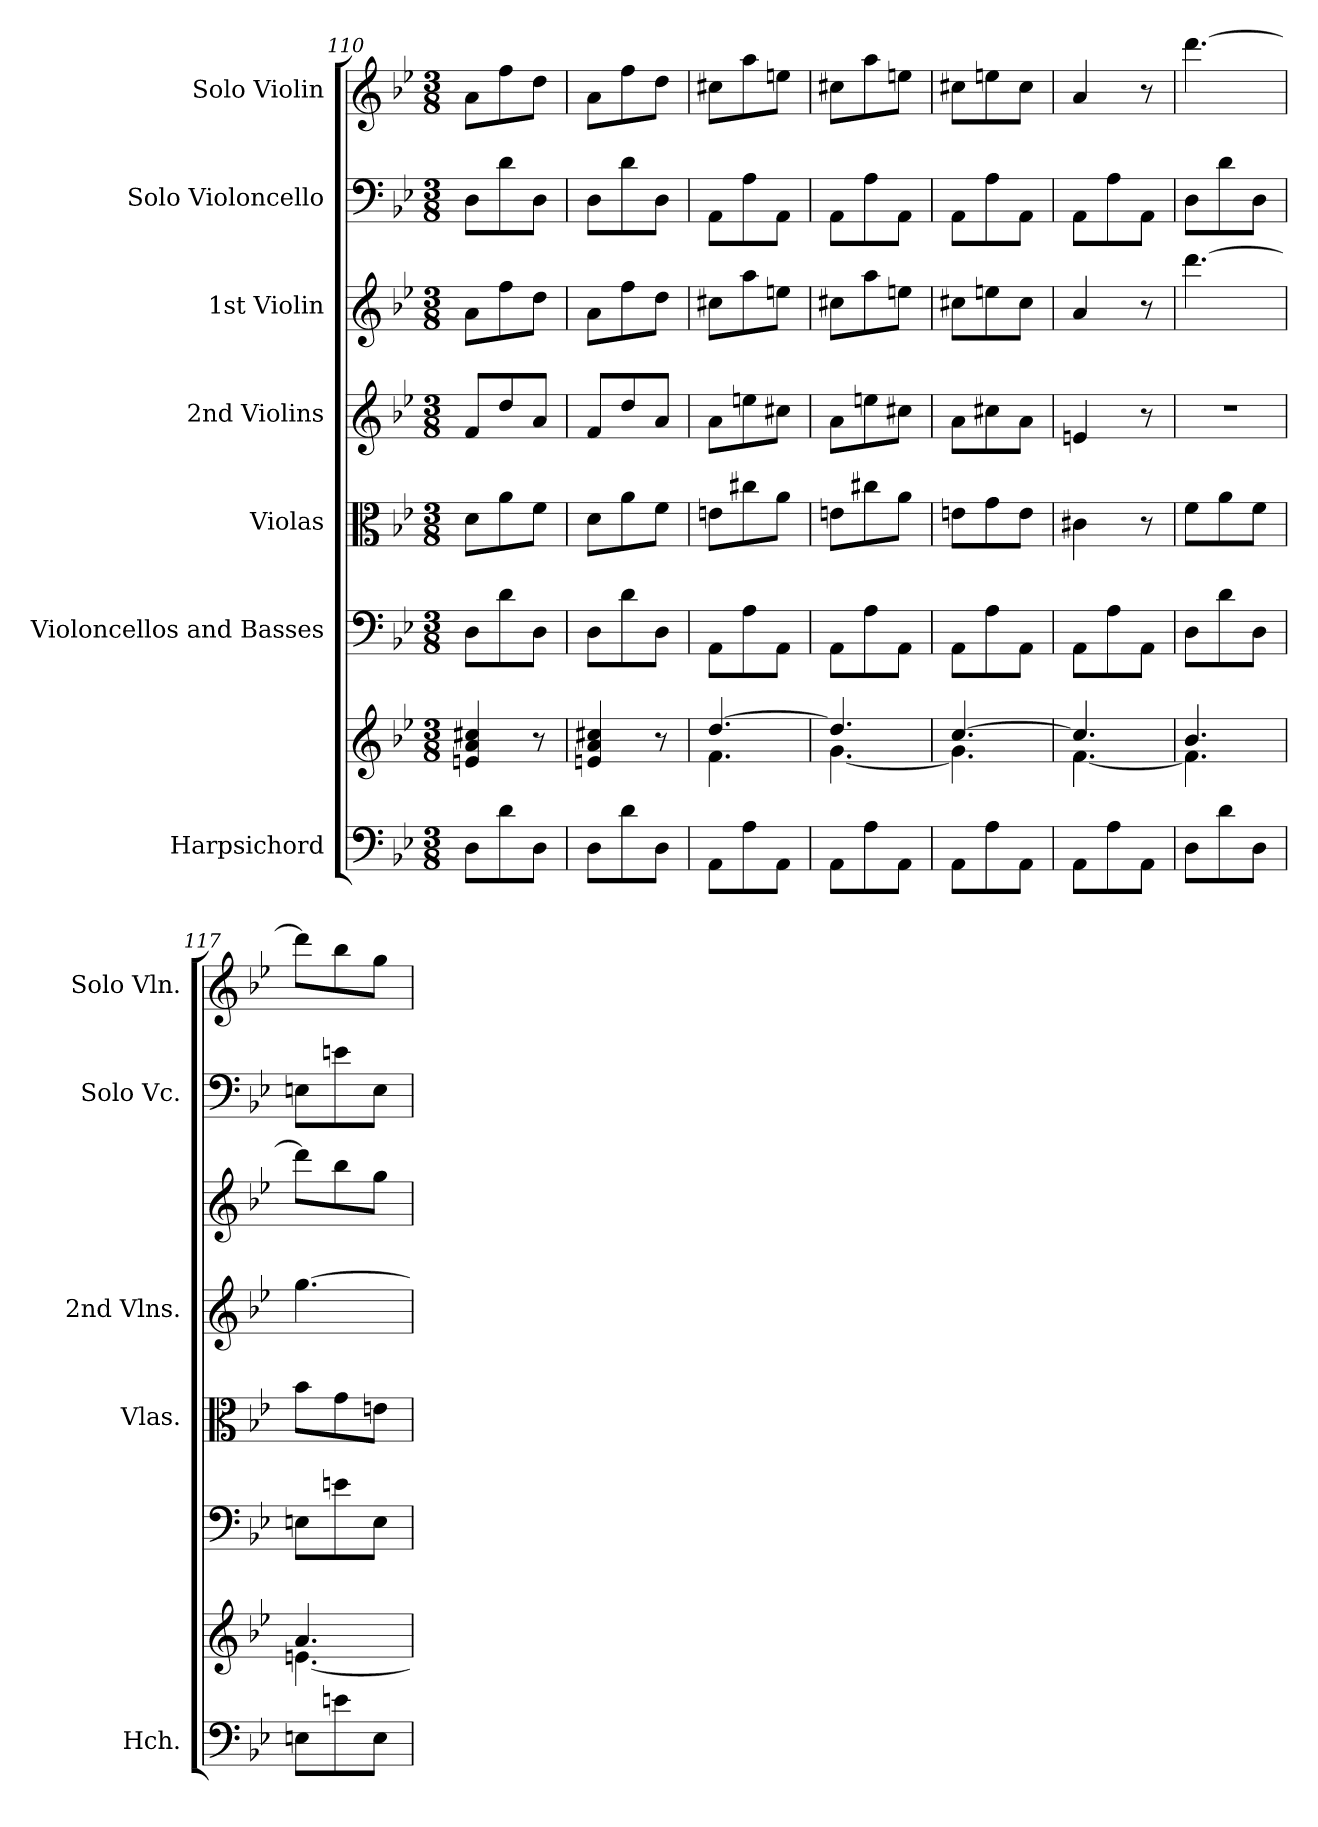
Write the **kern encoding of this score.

**kern	**kern	**kern	**kern	**kern	**kern	**kern	**kern
*part7	*part7	*part6	*part5	*part4	*part3	*part2	*part1
*staff8	*staff7	*staff6	*staff5	*staff4	*staff3	*staff2	*staff1
*I"Harpsichord	*	*I"Violoncellos and Basses	*I"Violas	*I"2nd Violins	*I"1st Violin	*I"Solo Violoncello	*I"Solo Violin
*I'Hch.	*	*	*I'Vlas.	*I'2nd Vlns.	*	*I'Solo Vc.	*I'Solo Vln.
*clefF4	*clefG2	*clefF4	*clefC3	*clefG2	*clefG2	*clefF4	*clefG2
*k[b-e-]	*k[b-e-]	*k[b-e-]	*k[b-e-]	*k[b-e-]	*k[b-e-]	*k[b-e-]	*k[b-e-]
*M3/8	*M3/8	*M3/8	*M3/8	*M3/8	*M3/8	*M3/8	*M3/8
=110	=110	=110	=110	=110	=110	=110	=110
8D\L	4en/ 4a/ 4cc#X/	8D\L	8d\L	8f/L	8a\L	8D\L	8a\L
8d\	.	8d\	8a\	8dd/	8ff\	8d\	8ff\
8D\J	8r	8D\J	8f\J	8a/J	8dd\J	8D\J	8dd\J
=111	=111	=111	=111	=111	=111	=111	=111
8D\L	4en/ 4a/ 4cc#X/	8D\L	8d\L	8f/L	8a\L	8D\L	8a\L
8d\	.	8d\	8a\	8dd/	8ff\	8d\	8ff\
8D\J	8r	8D\J	8f\J	8a/J	8dd\J	8D\J	8dd\J
=112	=112	=112	=112	=112	=112	=112	=112
*	*^	*	*	*	*	*	*
8AA\L	[4.dd/	4.f\	8AA\L	8en\L	8a\L	8cc#X\L	8AA\L	8cc#X\L
8A\	.	.	8A\	8cc#X\	8een\	8aa\	8A\	8aa\
8AA\J	.	.	8AA\J	8a\J	8cc#X\J	8een\J	8AA\J	8een\J
=113	=113	=113	=113	=113	=113	=113	=113	=113
8AA\L	4.dd/]	[4.g\	8AA\L	8en\L	8a\L	8cc#X\L	8AA\L	8cc#X\L
8A\	.	.	8A\	8cc#X\	8een\	8aa\	8A\	8aa\
8AA\J	.	.	8AA\J	8a\J	8cc#X\J	8een\J	8AA\J	8een\J
=114	=114	=114	=114	=114	=114	=114	=114	=114
8AA\L	[4.cc/	4.g\]	8AA\L	8en\L	8a\L	8cc#X\L	8AA\L	8cc#X\L
8A\	.	.	8A\	8g\	8cc#X\	8een\	8A\	8een\
8AA\J	.	.	8AA\J	8e\J	8a\J	8cc#\J	8AA\J	8cc#\J
=115	=115	=115	=115	=115	=115	=115	=115	=115
8AA\L	4.cc/]	[4.f\	8AA\L	4c#X\	4en/	4a/	8AA\L	4a/
8A\	.	.	8A\	.	.	.	8A\	.
8AA\J	.	.	8AA\J	8r	8r	8r	8AA\J	8r
=116	=116	=116	=116	=116	=116	=116	=116	=116
8D\L	4.b-/	4.f\]	8D\L	8f\L	4.r	[4.ddd\	8D\L	[4.ddd\
8d\	.	.	8d\	8a\	.	.	8d\	.
8D\J	.	.	8D\J	8f\J	.	.	8D\J	.
=117	=117	=117	=117	=117	=117	=117	=117	=117
8En\L	4.a/	[4.en\	8En\L	8b-\L	[4.gg\	8ddd\L]	8En\L	8ddd\L]
8en\	.	.	8en\	8g\	.	8bb-\	8en\	8bb-\
8E\J	.	.	8E\J	8en\J	.	8gg\J	8E\J	8gg\J
*	*v	*v	*	*	*	*	*	*
=	=	=	=	=	=	=	=
*-	*-	*-	*-	*-	*-	*-	*-
